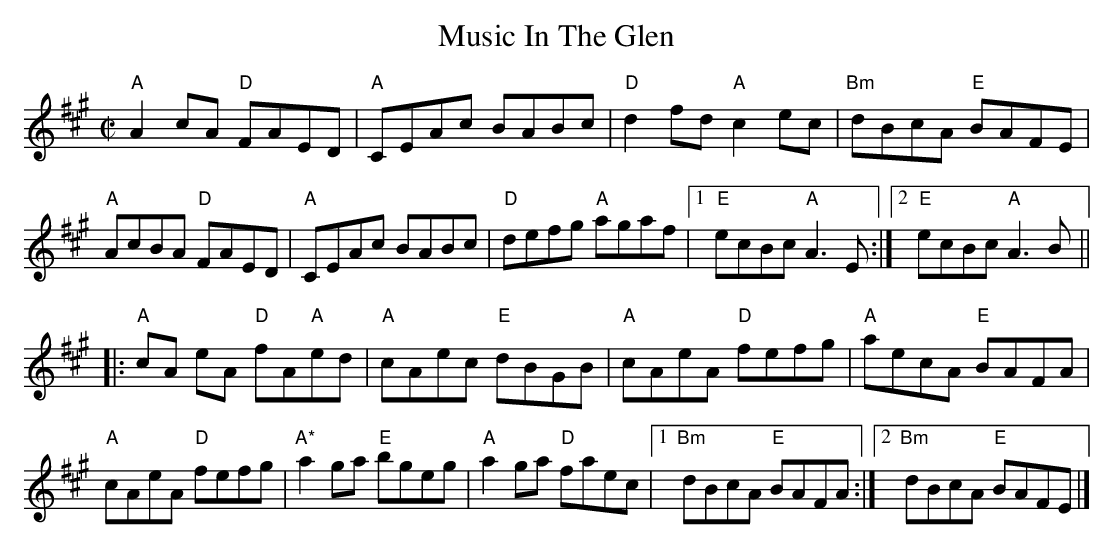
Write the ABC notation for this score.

X:1
T: Music In The Glen
M: C|
L: 1/8
K:Amaj
"A"A2cA "D"FAED|"A"CEAc BABc|"D"d2fd "A"c2ec|"Bm"dBcA "E"BAFE|
"A"AcBA "D"FAED|"A"CEAc BABc|"D"defg "A"agaf|1 "E"ecBc "A"A3E:|\
[2  "E"ecBc "A"A3B ||
|:"A"cA eA "D"fA"A"ed|"A"cAec "E"dBGB|"A"cAeA "D"fefg|"A"aecA "E"BAFA|
"A"cAeA "D"fefg|"A*"a2ga "E"bgeg|"A"a2ga "D"faec|1 "Bm"dBcA "E"BAFA:|\
[2 "Bm"dBcA "E"BAFE|]
